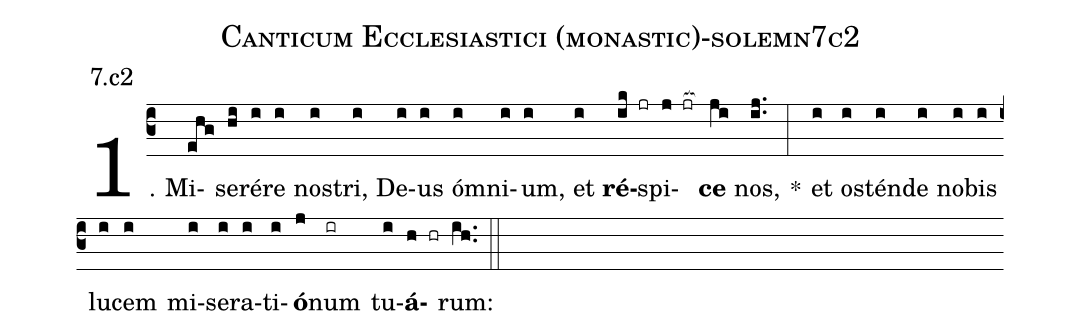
name: Canticum Ecclesiastici (monastic)-solemn7c2;
annotation: 7.c2;
%%
(c3)1. Mi(ehg)se(hi)ré(i)re(i) nos(i)tri,(i) De(i)us(i) óm(i)ni(i)um,(i) et(i) <b>ré</b>(ik jr)spi(j jr[ocb:1{])<b>ce</b>(ji[ocb:0}]) nos,(ij..) *(:) et(i) os(i)tén(i)de(i) no(i)bis(i) lu(i)cem(i) mi(i)se(i)ra(i)ti(i)<b>ó</b>(j)num(ir) tu(i)<b>á</b>(h hr)rum:(ih..) (::)
